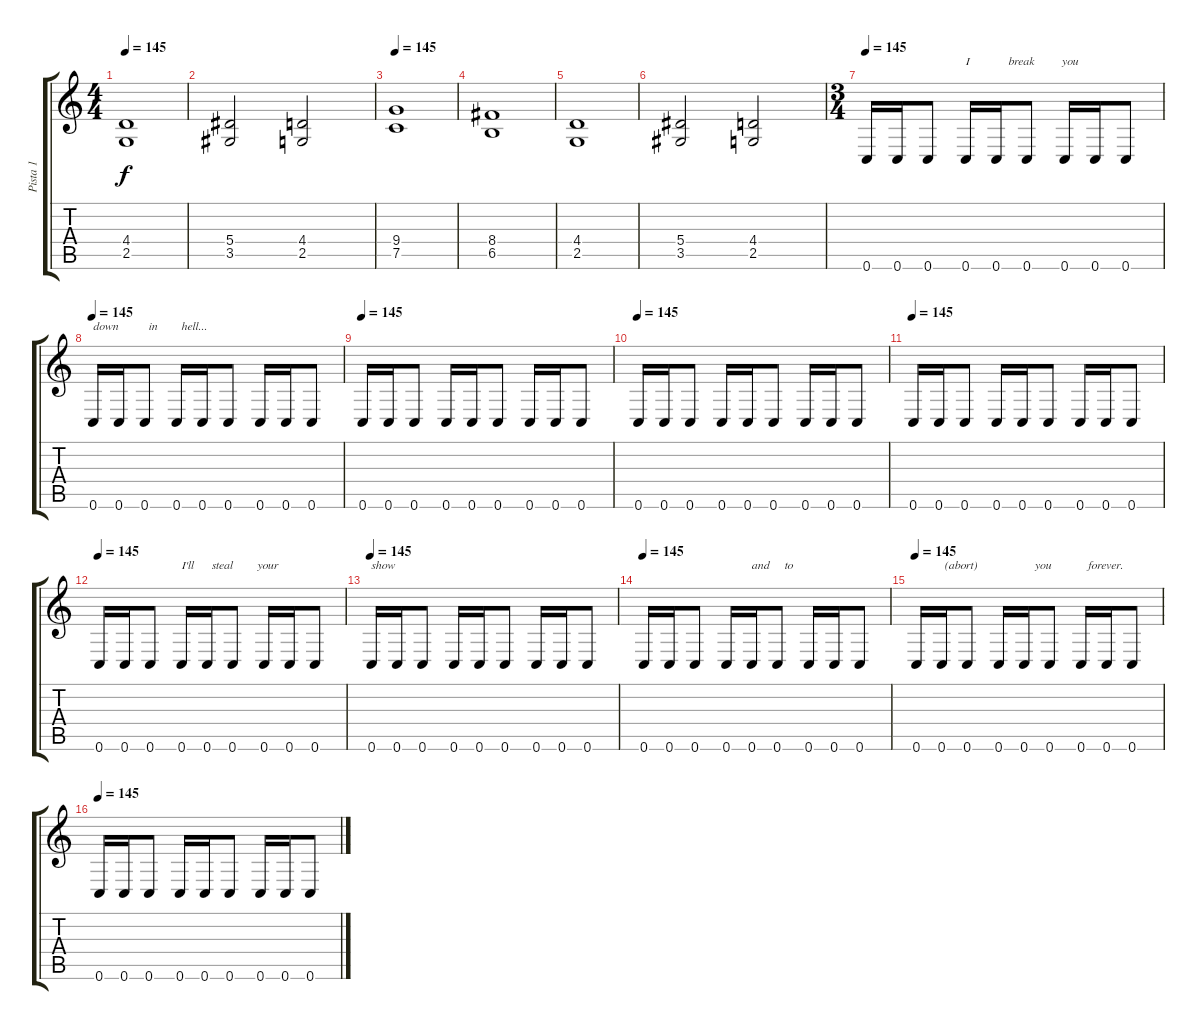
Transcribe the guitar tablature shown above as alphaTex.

\track ("Pista 1" "Pista 1") {instrument distortionguitar}
\staff {score tabs}
\tuning (C4 G3 Eb3 Bb2 F2 C2) {hide}
\ts (4 4)
\tempo 145
\clef g2
\ks c
(4.4 2.5).1{dy f} |
(5.4 3.5).2 (4.4 2.5).2 |
\tempo 145
(9.4 7.5).1 |
(8.4 6.5).1 |
(4.4 2.5).1 |
(5.4 3.5).2 (4.4 2.5).2 |
\ts (3 4)
\tempo 145
0.6.16 0.6.16 0.6.8 0.6.16{txt "I             break         you "} 0.6.16 0.6.8 0.6.16 0.6.16 0.6.8 |
\tempo 145
0.6.16{txt "down          in        hell..."} 0.6.16 0.6.8 0.6.16 0.6.16 0.6.8 0.6.16 0.6.16 0.6.8 |
\tempo 145
0.6.16 0.6.16 0.6.8 0.6.16 0.6.16 0.6.8 0.6.16 0.6.16 0.6.8 |
\tempo 145
0.6.16 0.6.16 0.6.8 0.6.16 0.6.16 0.6.8 0.6.16 0.6.16 0.6.8 |
\tempo 145
0.6.16 0.6.16 0.6.8 0.6.16 0.6.16 0.6.8 0.6.16 0.6.16 0.6.8 |
\tempo 145
0.6.16 0.6.16 0.6.8 0.6.16{txt "I'll      steal        your "} 0.6.16 0.6.8 0.6.16 0.6.16 0.6.8 |
\tempo 145
0.6.16{txt "show "} 0.6.16 0.6.8 0.6.16 0.6.16 0.6.8 0.6.16 0.6.16 0.6.8 |
\tempo 145
0.6.16 0.6.16 0.6.8 0.6.16 0.6.16{txt "and     to  "} 0.6.8 0.6.16 0.6.16 0.6.8 |
\tempo 145
0.6.16 0.6.16{txt " (abort)                   you            forever."} 0.6.8 0.6.16 0.6.16 0.6.8 0.6.16 0.6.16 0.6.8 |
\tempo 145
0.6.16 0.6.16 0.6.8 0.6.16 0.6.16 0.6.8 0.6.16 0.6.16 0.6.8
